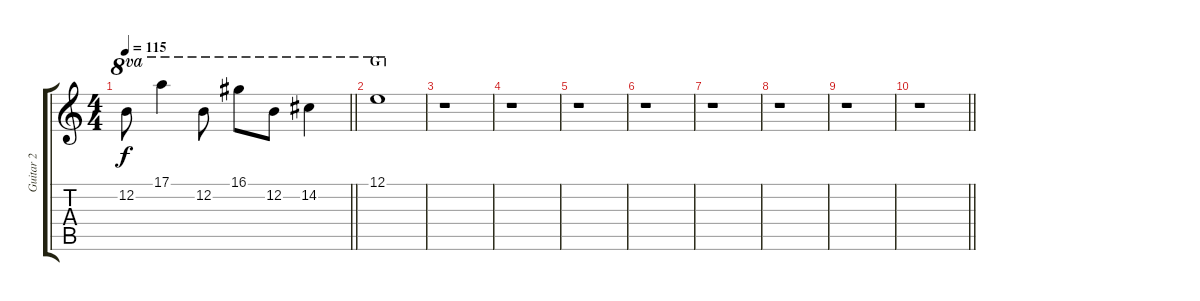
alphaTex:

\track ("Guitar 2" "Guitar 2") {instrument distortionguitar}
\staff {score tabs}
\tuning (E4 B3 G3 D3 A2 E2) {hide}
\ts (4 4)
\tempo 115
\clef g2
\barLineRight lightlight
\ks c
12.2.8{ot 8va dy f} 17.1.4{ot 8va} 12.2.8{ot 8va} 16.1.8{ot 8va} 12.2.8{ot 8va} 14.2.4{ot 8va} |
\section ("" "G")
12.1.1{ot 8va} |
r.1 |
r.1 |
r.1 |
r.1 |
r.1 |
r.1 |
r.1 |
\barLineRight lightlight
r.1
